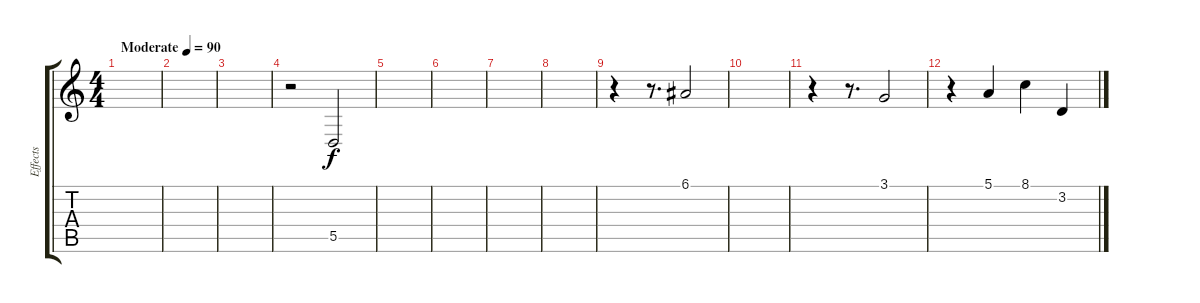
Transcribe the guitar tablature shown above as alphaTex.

\track ("Effects" "Effects") {instrument reversecymbal}
\staff {score tabs}
\tuning (E4 B3 G3 D3 A2 E2) {hide}
\ts (4 4)
\tempo (90 "Moderate")
\clef g2
\ks c
|
|
|
r.2 5.5.2 |
|
|
|
|
r.4 r.8{d} 6.1.2{volume 16 instrument frenchhorn} |
|
r.4 r.8{d} 3.1.2{volume 16 instrument frenchhorn} |
r.4 5.1.4{volume 16 instrument frenchhorn} 8.1.4{volume 16 instrument frenchhorn} 3.2.4{volume 16 instrument frenchhorn}
